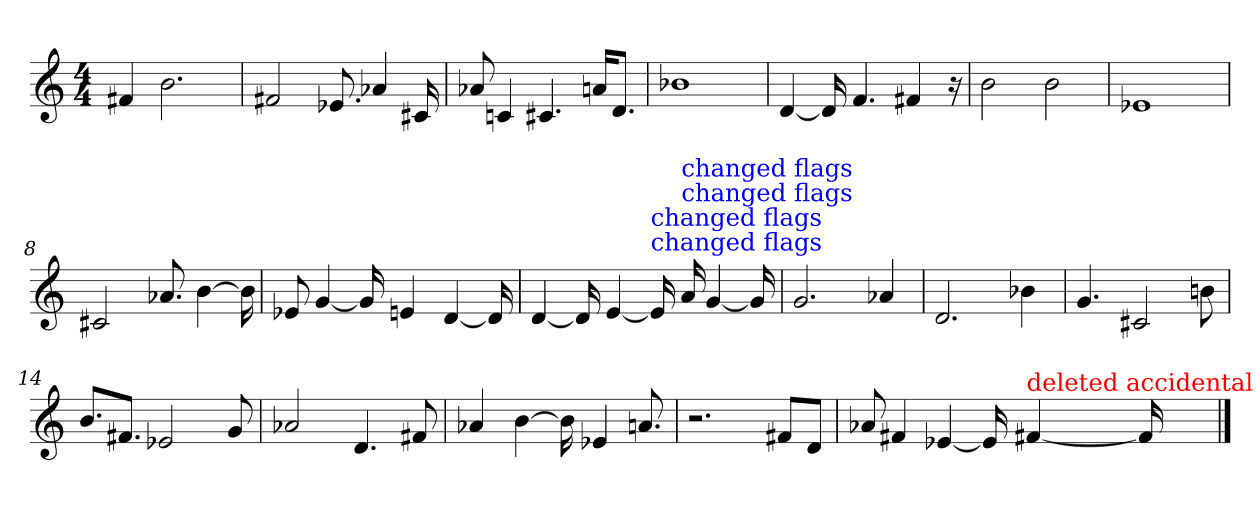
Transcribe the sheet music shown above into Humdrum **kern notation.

**kern
*part1
*staff1
*clefG2
*M4/4
=1
4f#X
2.b
=2
2f#X
8.e-X
4a-X
16c#X
=3
8a-X
4cn
4.c#X
16an/KL
8.d/J
=4
1b-X
=5
[4d
16d]
4.f
4f#X
16r
=6
2b
2b
=7
1e-X
=8
2c#X
8.a-X
[4b
16b]
=9
8e-X
[4g
16g]
4en
[4d
16d]
=10
[4d
16d]
[4e
!LO:TX:color=#0000FF:t=changed flags
!LO:TX:color=#0000FF:t=changed flags
16ei]
!LO:TX:color=#0000FF:t=changed flags
!LO:TX:color=#0000FF:t=changed flags
16ai
[4g
16g]
=11
2.g
4a-X
=12
2.d
4b-X
=13
4.g
2c#X
8bn
=14
8.b/L
8.f#X/J
2e-X
8g
=15
2a-X
4.d
8f#X
=16
4a-X
[4b
16b]
4e-X
8.an
=17
2.r
8f#X/L
8d/J
=18
8a-X
4f#X
[4e-X
16e-]
!LO:TX:color=#FF0000:t=deleted accidental
[4f#Xj
16f#]
==
*-
